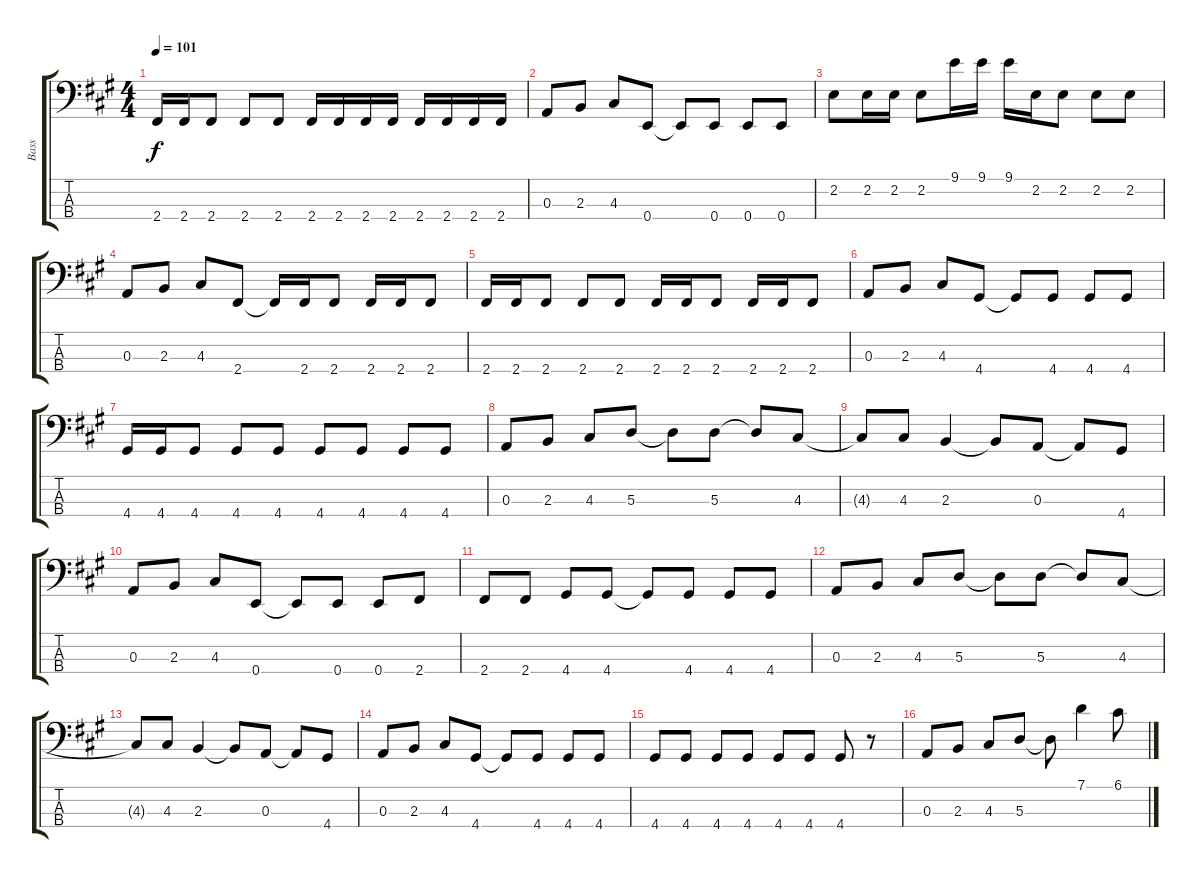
\track ("Bass" "Bass") {instrument electricbassfinger}
\staff {score tabs}
\tuning (G2 D2 A1 E1) {hide}
\ts (4 4)
\tempo 101
\clef f4
\ks a
2.4.16{dy f} 2.4.16 2.4.8 2.4.8 2.4.8 2.4.16 2.4.16 2.4.16 2.4.16 2.4.16 2.4.16 2.4.16 2.4.16 |
0.3.8 2.3.8 4.3.8 0.4.8 0.4{t}.8 0.4.8 0.4.8 0.4.8 |
2.2.8 2.2.16 2.2.16 2.2.8 9.1.16 9.1.16 9.1.16 2.2.16 2.2.8 2.2.8 2.2.8 |
0.3.8 2.3.8 4.3.8 2.4.8 2.4{t}.16 2.4.16 2.4.8 2.4.16 2.4.16 2.4.8 |
2.4.16 2.4.16 2.4.8 2.4.8 2.4.8 2.4.16 2.4.16 2.4.8 2.4.16 2.4.16 2.4.8 |
0.3.8 2.3.8 4.3.8 4.4.8 4.4{t}.8 4.4.8 4.4.8 4.4.8 |
4.4.16 4.4.16 4.4.8 4.4.8 4.4.8 4.4.8 4.4.8 4.4.8 4.4.8 |
0.3.8 2.3.8 4.3.8 5.3.8 5.3{t}.8 5.3.8 5.3{t}.8 4.3.8 |
4.3{t}.8 4.3.8 2.3.4 2.3{t}.8 0.3.8 0.3{t}.8 4.4.8 |
0.3.8 2.3.8 4.3.8 0.4.8 0.4{t}.8 0.4.8 0.4.8 2.4.8 |
2.4.8 2.4.8 4.4.8 4.4.8 4.4{t}.8 4.4.8 4.4.8 4.4.8 |
0.3.8 2.3.8 4.3.8 5.3.8 5.3{t}.8 5.3.8 5.3{t}.8 4.3.8 |
4.3{t}.8 4.3.8 2.3.4 2.3{t}.8 0.3.8 0.3{t}.8 4.4.8 |
0.3.8 2.3.8 4.3.8 4.4.8 4.4{t}.8 4.4.8 4.4.8 4.4.8 |
4.4.8 4.4.8 4.4.8 4.4.8 4.4.8 4.4.8 4.4.8 r.8 |
0.3.8 2.3.8 4.3.8 5.3.8 5.3{t}.8 7.1.4 6.1.8
